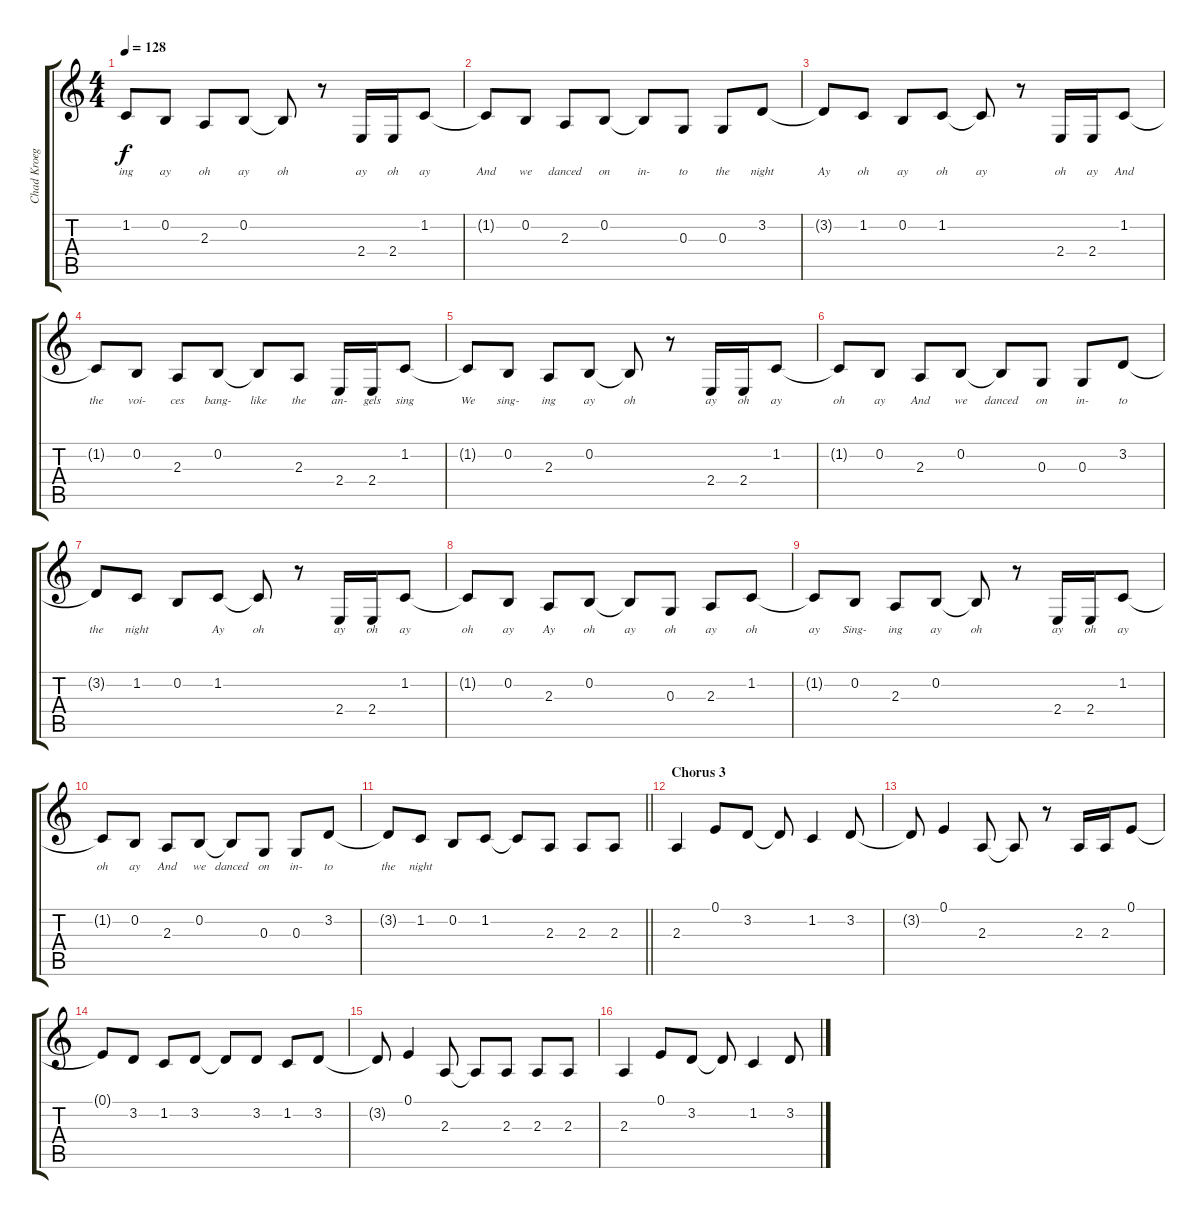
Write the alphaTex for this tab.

\track ("Chad Kroeger (voice)" "Chad Kroeg") {instrument tenorsax}
\staff {score tabs}
\tuning (E4 B3 G3 D3 A2 E2) {hide}
\ts (4 4)
\tempo 128
\clef g2
\ks c
1.2{t}.8{lyrics (0 "ing") lyrics (1 "") lyrics (2 "") lyrics (3 "") lyrics (4 "") dy f} 0.2.8{lyrics (0 "ay") lyrics (1 "") lyrics (2 "") lyrics (3 "") lyrics (4 "")} 2.3.8{lyrics (0 "oh") lyrics (1 "") lyrics (2 "") lyrics (3 "") lyrics (4 "")} 0.2.8{lyrics (0 "ay") lyrics (1 "") lyrics (2 "") lyrics (3 "") lyrics (4 "")} 0.2{t}.8{lyrics (0 "oh") lyrics (1 "") lyrics (2 "") lyrics (3 "") lyrics (4 "")} r.8 2.4.16{lyrics (0 "ay") lyrics (1 "") lyrics (2 "") lyrics (3 "") lyrics (4 "")} 2.4.16{lyrics (0 "oh") lyrics (1 "") lyrics (2 "") lyrics (3 "") lyrics (4 "")} 1.2.8{lyrics (0 "ay") lyrics (1 "") lyrics (2 "") lyrics (3 "") lyrics (4 "")} |
1.2{t}.8{lyrics (0 "And") lyrics (1 "") lyrics (2 "") lyrics (3 "") lyrics (4 "")} 0.2.8{lyrics (0 "we") lyrics (1 "") lyrics (2 "") lyrics (3 "") lyrics (4 "")} 2.3.8{lyrics (0 "danced") lyrics (1 "") lyrics (2 "") lyrics (3 "") lyrics (4 "")} 0.2.8{lyrics (0 "on") lyrics (1 "") lyrics (2 "") lyrics (3 "") lyrics (4 "")} 0.2{t}.8{lyrics (0 "in-") lyrics (1 "") lyrics (2 "") lyrics (3 "") lyrics (4 "")} 0.3.8{lyrics (0 "to") lyrics (1 "") lyrics (2 "") lyrics (3 "") lyrics (4 "")} 0.3.8{lyrics (0 "the") lyrics (1 "") lyrics (2 "") lyrics (3 "") lyrics (4 "")} 3.2.8{lyrics (0 "night") lyrics (1 "") lyrics (2 "") lyrics (3 "") lyrics (4 "")} |
3.2{t}.8{lyrics (0 "Ay") lyrics (1 "") lyrics (2 "") lyrics (3 "") lyrics (4 "")} 1.2.8{lyrics (0 "oh") lyrics (1 "") lyrics (2 "") lyrics (3 "") lyrics (4 "")} 0.2.8{lyrics (0 "ay") lyrics (1 "") lyrics (2 "") lyrics (3 "") lyrics (4 "")} 1.2.8{lyrics (0 "oh") lyrics (1 "") lyrics (2 "") lyrics (3 "") lyrics (4 "")} 1.2{t}.8{lyrics (0 "ay") lyrics (1 "") lyrics (2 "") lyrics (3 "") lyrics (4 "")} r.8 2.4.16{lyrics (0 "oh") lyrics (1 "") lyrics (2 "") lyrics (3 "") lyrics (4 "")} 2.4.16{lyrics (0 "ay") lyrics (1 "") lyrics (2 "") lyrics (3 "") lyrics (4 "")} 1.2.8{lyrics (0 "And") lyrics (1 "") lyrics (2 "") lyrics (3 "") lyrics (4 "")} |
1.2{t}.8{lyrics (0 "the") lyrics (1 "") lyrics (2 "") lyrics (3 "") lyrics (4 "")} 0.2.8{lyrics (0 "voi-") lyrics (1 "") lyrics (2 "") lyrics (3 "") lyrics (4 "")} 2.3.8{lyrics (0 "ces") lyrics (1 "") lyrics (2 "") lyrics (3 "") lyrics (4 "")} 0.2.8{lyrics (0 "bang-") lyrics (1 "") lyrics (2 "") lyrics (3 "") lyrics (4 "")} 0.2{t}.8{lyrics (0 "like") lyrics (1 "") lyrics (2 "") lyrics (3 "") lyrics (4 "")} 2.3.8{lyrics (0 "the") lyrics (1 "") lyrics (2 "") lyrics (3 "") lyrics (4 "")} 2.4.16{lyrics (0 "an-") lyrics (1 "") lyrics (2 "") lyrics (3 "") lyrics (4 "")} 2.4.16{lyrics (0 "gels") lyrics (1 "") lyrics (2 "") lyrics (3 "") lyrics (4 "")} 1.2.8{lyrics (0 "sing") lyrics (1 "") lyrics (2 "") lyrics (3 "") lyrics (4 "")} |
1.2{t}.8{lyrics (0 "We") lyrics (1 "") lyrics (2 "") lyrics (3 "") lyrics (4 "")} 0.2.8{lyrics (0 "sing-") lyrics (1 "") lyrics (2 "") lyrics (3 "") lyrics (4 "")} 2.3.8{lyrics (0 "ing") lyrics (1 "") lyrics (2 "") lyrics (3 "") lyrics (4 "")} 0.2.8{lyrics (0 "ay") lyrics (1 "") lyrics (2 "") lyrics (3 "") lyrics (4 "")} 0.2{t}.8{lyrics (0 "oh") lyrics (1 "") lyrics (2 "") lyrics (3 "") lyrics (4 "")} r.8 2.4.16{lyrics (0 "ay") lyrics (1 "") lyrics (2 "") lyrics (3 "") lyrics (4 "")} 2.4.16{lyrics (0 "oh") lyrics (1 "") lyrics (2 "") lyrics (3 "") lyrics (4 "")} 1.2.8{lyrics (0 "ay") lyrics (1 "") lyrics (2 "") lyrics (3 "") lyrics (4 "")} |
1.2{t}.8{lyrics (0 "oh") lyrics (1 "") lyrics (2 "") lyrics (3 "") lyrics (4 "")} 0.2.8{lyrics (0 "ay") lyrics (1 "") lyrics (2 "") lyrics (3 "") lyrics (4 "")} 2.3.8{lyrics (0 "And") lyrics (1 "") lyrics (2 "") lyrics (3 "") lyrics (4 "")} 0.2.8{lyrics (0 "we") lyrics (1 "") lyrics (2 "") lyrics (3 "") lyrics (4 "")} 0.2{t}.8{lyrics (0 "danced") lyrics (1 "") lyrics (2 "") lyrics (3 "") lyrics (4 "")} 0.3.8{lyrics (0 "on") lyrics (1 "") lyrics (2 "") lyrics (3 "") lyrics (4 "")} 0.3.8{lyrics (0 "in-") lyrics (1 "") lyrics (2 "") lyrics (3 "") lyrics (4 "")} 3.2.8{lyrics (0 "to") lyrics (1 "") lyrics (2 "") lyrics (3 "") lyrics (4 "")} |
3.2{t}.8{lyrics (0 "the") lyrics (1 "") lyrics (2 "") lyrics (3 "") lyrics (4 "")} 1.2.8{lyrics (0 "night") lyrics (1 "") lyrics (2 "") lyrics (3 "") lyrics (4 "")} 0.2.8{lyrics (0 "") lyrics (1 "") lyrics (2 "") lyrics (3 "") lyrics (4 "")} 1.2.8{lyrics (0 "Ay") lyrics (1 "") lyrics (2 "") lyrics (3 "") lyrics (4 "")} 1.2{t}.8{lyrics (0 "oh") lyrics (1 "") lyrics (2 "") lyrics (3 "") lyrics (4 "")} r.8 2.4.16{lyrics (0 "ay") lyrics (1 "") lyrics (2 "") lyrics (3 "") lyrics (4 "")} 2.4.16{lyrics (0 "oh") lyrics (1 "") lyrics (2 "") lyrics (3 "") lyrics (4 "")} 1.2.8{lyrics (0 "ay") lyrics (1 "") lyrics (2 "") lyrics (3 "") lyrics (4 "")} |
1.2{t}.8{lyrics (0 "oh") lyrics (1 "") lyrics (2 "") lyrics (3 "") lyrics (4 "")} 0.2.8{lyrics (0 "ay") lyrics (1 "") lyrics (2 "") lyrics (3 "") lyrics (4 "")} 2.3.8{lyrics (0 "Ay") lyrics (1 "") lyrics (2 "") lyrics (3 "") lyrics (4 "")} 0.2.8{lyrics (0 "oh") lyrics (1 "") lyrics (2 "") lyrics (3 "") lyrics (4 "")} 0.2{t}.8{lyrics (0 "ay") lyrics (1 "") lyrics (2 "") lyrics (3 "") lyrics (4 "")} 0.3.8{lyrics (0 "oh") lyrics (1 "") lyrics (2 "") lyrics (3 "") lyrics (4 "")} 2.3.8{lyrics (0 "ay") lyrics (1 "") lyrics (2 "") lyrics (3 "") lyrics (4 "")} 1.2.8{lyrics (0 "oh") lyrics (1 "") lyrics (2 "") lyrics (3 "") lyrics (4 "")} |
1.2{t}.8{lyrics (0 "ay") lyrics (1 "") lyrics (2 "") lyrics (3 "") lyrics (4 "")} 0.2.8{lyrics (0 "Sing-") lyrics (1 "") lyrics (2 "") lyrics (3 "") lyrics (4 "")} 2.3.8{lyrics (0 "ing") lyrics (1 "") lyrics (2 "") lyrics (3 "") lyrics (4 "")} 0.2.8{lyrics (0 "ay") lyrics (1 "") lyrics (2 "") lyrics (3 "") lyrics (4 "")} 0.2{t}.8{lyrics (0 "oh") lyrics (1 "") lyrics (2 "") lyrics (3 "") lyrics (4 "")} r.8 2.4.16{lyrics (0 "ay") lyrics (1 "") lyrics (2 "") lyrics (3 "") lyrics (4 "")} 2.4.16{lyrics (0 "oh") lyrics (1 "") lyrics (2 "") lyrics (3 "") lyrics (4 "")} 1.2.8{lyrics (0 "ay") lyrics (1 "") lyrics (2 "") lyrics (3 "") lyrics (4 "")} |
1.2{t}.8{lyrics (0 "oh") lyrics (1 "") lyrics (2 "") lyrics (3 "") lyrics (4 "")} 0.2.8{lyrics (0 "ay") lyrics (1 "") lyrics (2 "") lyrics (3 "") lyrics (4 "")} 2.3.8{lyrics (0 "And") lyrics (1 "") lyrics (2 "") lyrics (3 "") lyrics (4 "")} 0.2.8{lyrics (0 "we") lyrics (1 "") lyrics (2 "") lyrics (3 "") lyrics (4 "")} 0.2{t}.8{lyrics (0 "danced") lyrics (1 "") lyrics (2 "") lyrics (3 "") lyrics (4 "")} 0.3.8{lyrics (0 "on") lyrics (1 "") lyrics (2 "") lyrics (3 "") lyrics (4 "")} 0.3.8{lyrics (0 "in-") lyrics (1 "") lyrics (2 "") lyrics (3 "") lyrics (4 "")} 3.2.8{lyrics (0 "to") lyrics (1 "") lyrics (2 "") lyrics (3 "") lyrics (4 "")} |
\barLineRight lightlight
3.2{t}.8{lyrics (0 "the") lyrics (1 "") lyrics (2 "") lyrics (3 "") lyrics (4 "")} 1.2.8{lyrics (0 "night") lyrics (1 "") lyrics (2 "") lyrics (3 "") lyrics (4 "")} 0.2.8 1.2.8 1.2{t}.8 2.3.8 2.3.8 2.3.8 |
\section ("" "Chorus 3")
2.3.4 0.1.8 3.2.8 3.2{t}.8 1.2.4 3.2.8 |
3.2{t}.8 0.1.4 2.3.8 2.3{t}.8 r.8 2.3.16 2.3.16 0.1.8 |
0.1{t}.8 3.2.8 1.2.8 3.2.8 3.2{t}.8 3.2.8 1.2.8 3.2.8 |
3.2{t}.8 0.1.4 2.3.8 2.3{t}.8 2.3.8 2.3.8 2.3.8 |
2.3.4 0.1.8 3.2.8 3.2{t}.8 1.2.4 3.2.8
